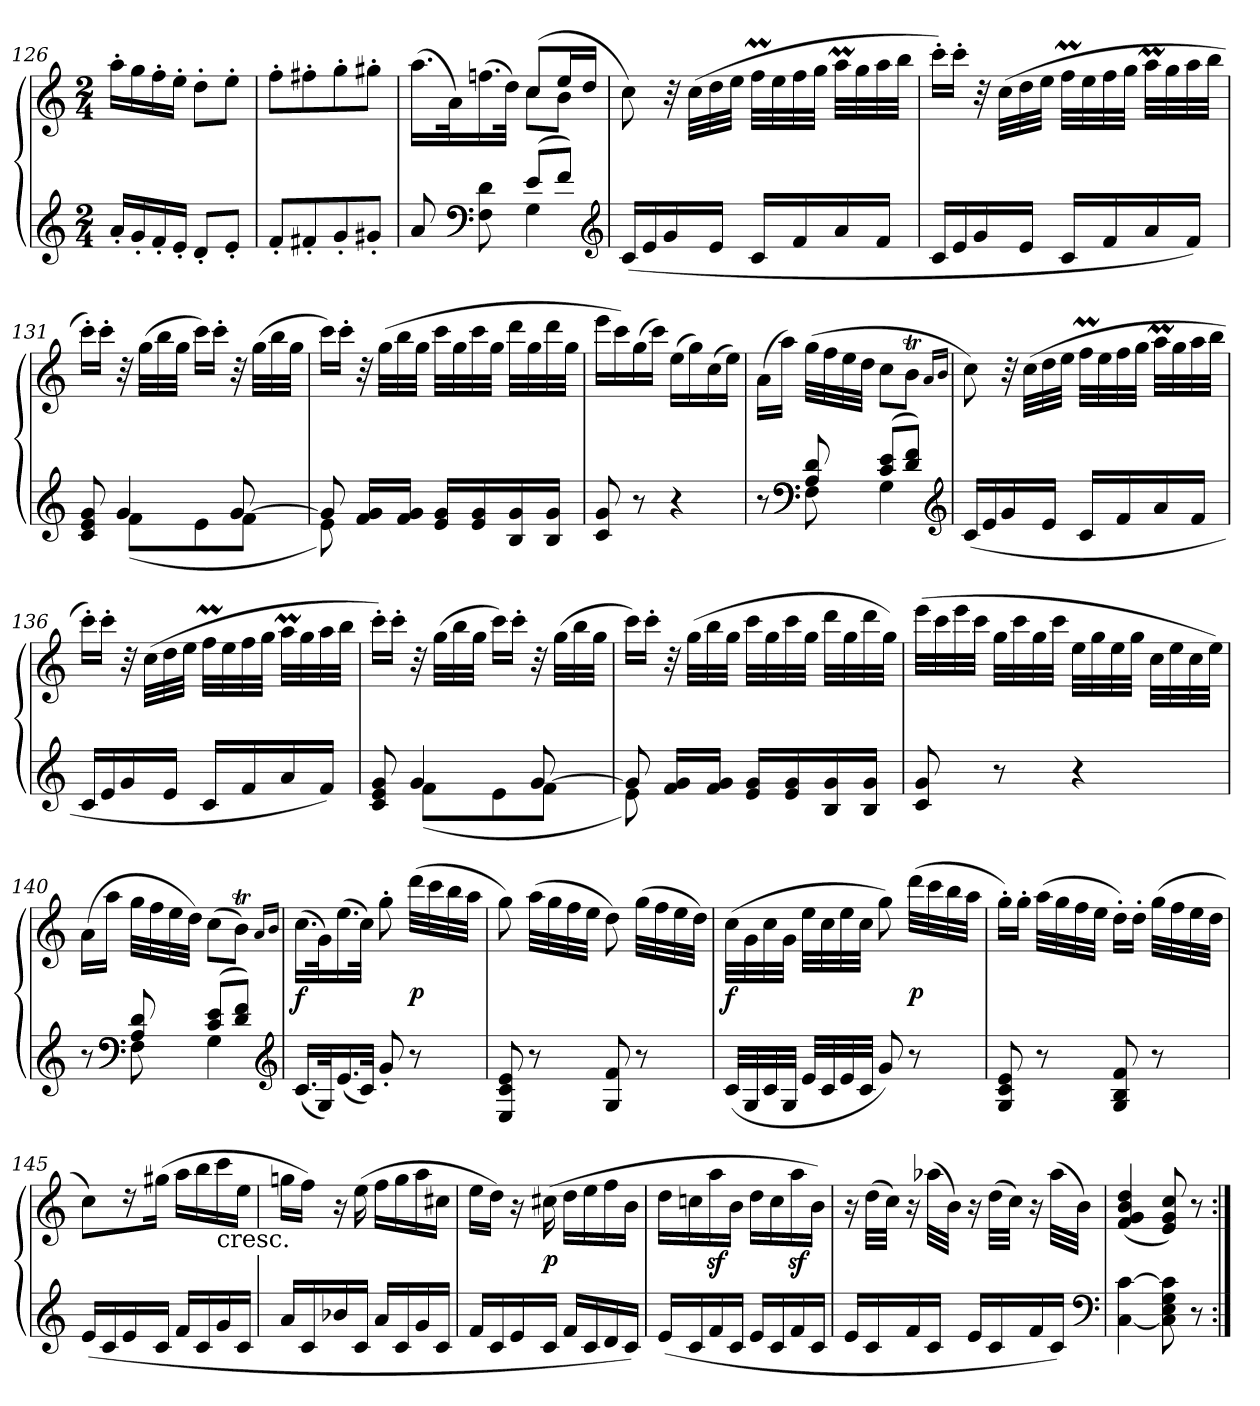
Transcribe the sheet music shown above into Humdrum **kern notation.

**kern	**kern	**dynam
*part1	*part1	*part1
*staff2	*staff1	*staff1/2
*clefG2	*clefG2	*
*k[]	*k[]	*
*M2/4	*M2/4	*
=126	=126	=126
16a'LL	16aa'LL	.
16g'	16gg	.
16f'	16ff'	.
16e'JJ	16ee'JJ	.
8d'L	8dd'L	.
8e'J	8ee'J	.
=127	=127	=127
8f'L	8ff'L	.
8f#X'	8ff#X'	.
8g'	8gg'	.
8g#X'J	8gg#X'J	.
=128	=128	=128
*^	*^	*
8a	8ryy	4ryy	(>16.aaLL	.
.	.	.	32ak)	.
*clefF4	*	*	*	*
8ryy	8F 8d	.	(>16.ffn	.
.	.	.	32ddJJk)	.
(8eL	4G	(8ccL	8ccL	.
8fJ)	.	16eeL	8bJ	.
.	.	16ddJJ	.	.
*v	*v	*	*	*
*	*v	*v	*
*clefG2	*	*
=129	=129	=129
(16cLL	8cc)	.
16e	.	.
16g	32r	.
.	(32ccLLL	.
16eJJ	32dd	.
.	32eeJJJ	.
16cLL	32ffMLLL	.
.	32ee	.
16f	32ff	.
.	32ggJJJ	.
16a	32aaMLLL	.
.	32gg	.
16fJJ	32aa	.
.	32bbJJJ	.
=130	=130	=130
16cLL	16ccc'LL)	.
16e	16ccc'JJ	.
16g	32r	.
.	(32ccLLL	.
16eJJ	32dd	.
.	32eeJJJ	.
16cLL	32ffMLLL	.
.	32ee	.
16f	32ff	.
.	32ggJJJ	.
16a	32aaMLLL	.
.	32gg	.
16fJJ)	32aa	.
.	32bbJJJ	.
=131	=131	=131
*^	*	*
8c 8e 8g	8ryy	16ccc'LL)	.
.	.	16ccc'JJ	.
4g	(8fL	32r	.
.	.	(32ggLLL	.
.	.	32bb	.
.	.	32ggJJJ	.
.	8e	16cccLL)	.
.	.	16ccc'JJ	.
[8g	8fJ	32r	.
.	.	(32ggLLL	.
.	.	32bb	.
.	.	32ggJJJ	.
=132	=132	=132	=132
8g]	8e)	16cccLL)	.
.	.	16ccc'JJ	.
16f 16gLL	4.ryy	32r	.
.	.	(32ggLLL	.
16f 16gJJ	.	32bb	.
.	.	32ggJJJ	.
16e 16gLL	.	32cccLLL	.
.	.	32gg	.
16e 16g	.	32ccc	.
.	.	32ggJJJ	.
16B 16g	.	32dddLLL	.
.	.	32gg	.
16B 16gJJ	.	32ddd	.
.	.	32ggJJJ	.
*v	*v	*	*
=133	=133	=133
8c 8g	16eeeLL	.
.	16ccc)	.
8r	(16gg	.
.	16cccJJ)	.
4r	(16eeLL	.
.	16gg)	.
.	(16cc	.
.	16eeJJ)	.
=134	=134	=134
*^	*	*
8r	8ryy	(16aLL	.
.	.	16aaJJ)	.
*clefF4	*	*	*
8A 8d	8F	(32ggLLL	.
.	.	32ff	.
.	.	32ee	.
.	.	32ddJJJ	.
(8c 8eL	4G	8ccL	.
8d 8fJ)	.	8btJ	.
*v	*v	*	*
*clefG2	*	*
.	16qa/LL	.
.	16qb/JJ	.
=135	=135	=135
(16cLL	8cc)	.
16e	.	.
16g	32r	.
.	(32ccLLL	.
16eJJ	32dd	.
.	32eeJJJ	.
16cLL	32ffMLLL	.
.	32ee	.
16f	32ff	.
.	32ggJJJ	.
16a	32aaMLLL	.
.	32gg	.
16fJJ	32aa	.
.	32bbJJJ	.
=136	=136	=136
16cLL	16ccc'LL)	.
16e	16ccc'JJ	.
16g	32r	.
.	(32ccLLL	.
16eJJ	32dd	.
.	32eeJJJ	.
16cLL	32ffMLLL	.
.	32ee	.
16f	32ff	.
.	32ggJJJ	.
16a	32aaMLLL	.
.	32gg	.
16fJJ)	32aa	.
.	32bbJJJ	.
=137	=137	=137
*^	*	*
8c 8e 8g	8ryy	16ccc'LL)	.
.	.	16ccc'JJ	.
4g	(8fL	32r	.
.	.	(32ggLLL	.
.	.	32bb	.
.	.	32ggJJJ	.
.	8e	16cccLL)	.
.	.	16ccc'JJ	.
[8g	8fJ	32r	.
.	.	(32ggLLL	.
.	.	32bb	.
.	.	32ggJJJ	.
=138	=138	=138	=138
8g]	8e)	16cccLL)	.
.	.	16ccc'JJ	.
16f 16gLL	4.ryy	32r	.
.	.	(32ggLLL	.
16f 16gJJ	.	32bb	.
.	.	32ggJJJ	.
16e 16gLL	.	32cccLLL	.
.	.	32gg	.
16e 16g	.	32ccc	.
.	.	32ggJJJ	.
16B 16g	.	32dddLLL	.
.	.	32gg	.
16B 16gJJ	.	32ddd	.
.	.	32ggJJJ)	.
*v	*v	*	*
=139	=139	=139
8c 8g	(32eeeLLL	.
.	32ccc	.
.	32eee	.
.	32cccJJJ	.
8r	32ggLLL	.
.	32ccc	.
.	32gg	.
.	32cccJJJ	.
4r	32eeLLL	.
.	32gg	.
.	32ee	.
.	32ggJJJ	.
.	32ccLLL	.
.	32ee	.
.	32cc	.
.	32eeJJJ)	.
=140	=140	=140
*^	*	*
8r	8ryy	(16aLL	.
.	.	16aaJJ	.
*clefF4	*	*	*
8A 8d	8F	32ggLLL	.
.	.	32ff	.
.	.	32ee	.
.	.	32ddJJJ)	.
(8c 8eL	4G	(8ccL	.
8d 8fJ)	.	8btJ)	.
*v	*v	*	*
*clefG2	*	*
.	16qa/LL	.
.	16qb/JJ	.
=141	=141	=141
(16.cLL	(16.ccLL	f
32Gk)	32gk)	.
(16.e	(16.ee	.
32cJJk)	32ccJJk)	.
8g'	8gg'	.
8r	(32dddLLL	p
.	32ccc	.
.	32bb	.
.	32aaJJJ	.
=142	=142	=142
8E 8c 8e	8gg)	.
8r	(32aaLLL	.
.	32gg	.
.	32ff	.
.	32eeJJJ	.
8G 8f	8dd)	.
8r	(32ggLLL	.
.	32ff	.
.	32ee	.
.	32ddJJJ)	.
=143	=143	=143
(32cLLL	(32cc\LLL	f
32G	32g\	.
32c	32cc\	.
32GJJJ	32g\JJJ	.
32eLLL	32eeLLL	.
32c	32cc	.
32e	32ee	.
32cJJJ	32ccJJJ	.
8g)	8gg)	.
8r	(32dddLLL	p
.	32ccc	.
.	32bb	.
.	32aaJJJ	.
=144	=144	=144
8G 8c 8e	16gg'LL)	.
.	16gg'JJ	.
8r	(32aaLLL	.
.	32gg	.
.	32ff	.
.	32eeJJJ	.
8G 8B 8f	16dd'LL)	.
.	16dd'JJ	.
8r	(32ggLLL	.
.	32ff	.
.	32ee	.
.	32ddJJJ	.
=145	=145	=145
(16eLL	8ccL)	.
16c	.	.
16e	16r	.
16cJJ	(16gg#XJk	.
16fLL	16aaLL	.
16c	16bb	.
!	!LO:TX:b:t=cresc.	!
16g	16ccc	.
16cJJ	16eeJJ	.
=146	=146	=146
16aLL	16ggnLL	.
16c	16ffJJ)	.
16b-X	16r	.
16cJJ	(16ee	.
16aLL	16ffLL	.
16c	16gg	.
16g	16aa	.
16cJJ	16cc#XJJ	.
=147	=147	=147
16fLL	16eeLL	.
16c	16ddJJ)	.
16e	16r	.
16cJJ	(16cc#X	p
16fLL	16ddLL	.
16c	16ee	.
16d	16ff	.
16cJJ)	16bJJ	.
=148	=148	=148
(16eLL	16ddLL	.
16c	16ccn	.
16f	16aaz	.
16cJJ	16bJJ	.
16eLL	16ddLL	.
16c	16cc	.
16f	16aaz	.
16cJJ	16bJJ)	.
=149	=149	=149
16eLL	16r	.
16c	(32ddLLL	.
.	32ccJJJ)	.
16f	16r	.
16cJJ	(32aa-XLLL	.
.	32bJJJ)	.
16eLL	16r	.
16c	(32ddLLL	.
.	32ccJJJ)	.
16f	16r	.
16cJJ)	(32aa-LLL	.
.	32bJJJ)	.
*clefF4	*	*
=150	=150	=150
[4C [4c	(4f 4g 4b 4dd	.
8C] 8E 8G 8c]	8e 8g 8cc)	.
8r	8r	.
=:|!	=:|!	=:|!
*-	*-	*-
